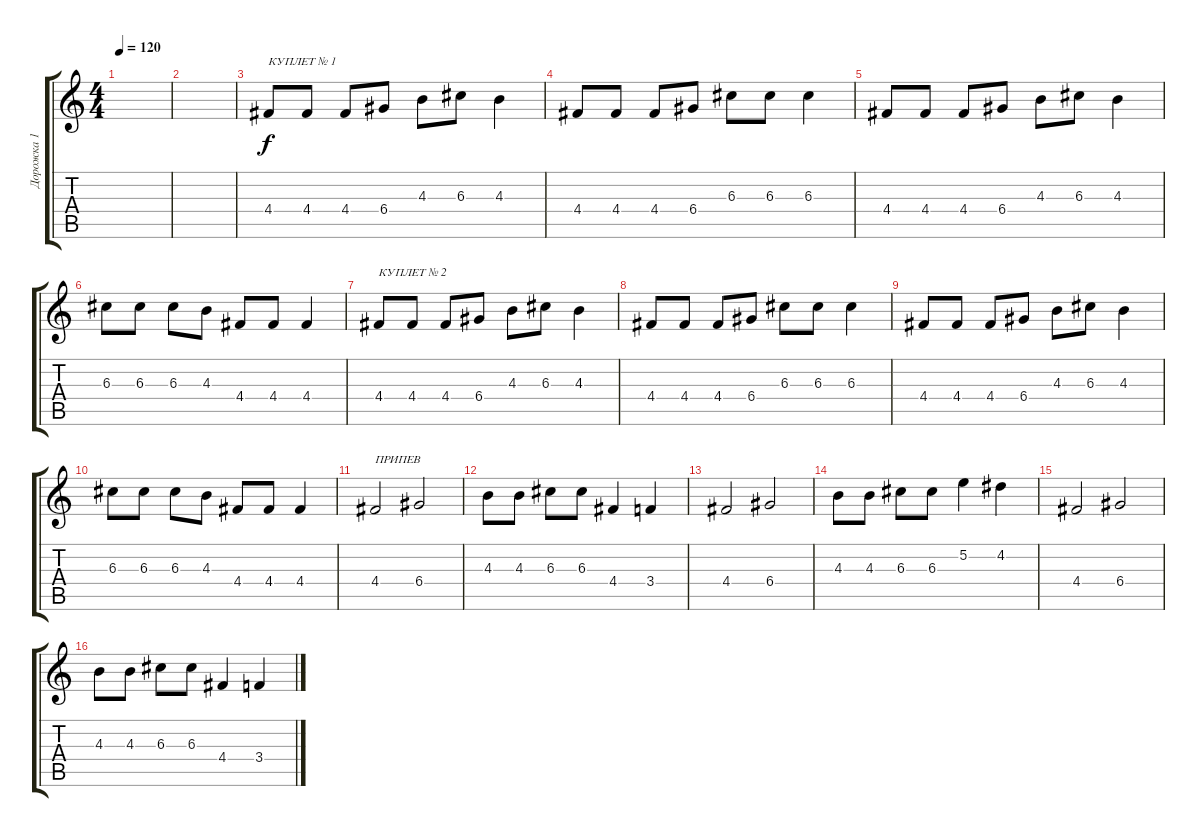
\track ("Дорожка 1" "Дорожка 1") {instrument acousticguitarsteel}
\staff {score tabs}
\tuning (E4 B3 G3 D3 A2 E2) {hide}
\ts (4 4)
\tempo 120
\clef g2
\ks c
|
|
4.4.8{txt "КУПЛЕТ № 1"} 4.4.8 4.4.8 6.4.8 4.3.8 6.3.8 4.3.4 |
4.4.8 4.4.8 4.4.8 6.4.8 6.3.8 6.3.8 6.3.4 |
4.4.8 4.4.8 4.4.8 6.4.8 4.3.8 6.3.8 4.3.4 |
6.3.8 6.3.8 6.3.8 4.3.8 4.4.8 4.4.8 4.4.4 |
4.4.8{txt "КУПЛЕТ № 2"} 4.4.8 4.4.8 6.4.8 4.3.8 6.3.8 4.3.4 |
4.4.8 4.4.8 4.4.8 6.4.8 6.3.8 6.3.8 6.3.4 |
4.4.8 4.4.8 4.4.8 6.4.8 4.3.8 6.3.8 4.3.4 |
6.3.8 6.3.8 6.3.8 4.3.8 4.4.8 4.4.8 4.4.4 |
4.4.2{txt "ПРИПЕВ"} 6.4.2 |
4.3.8 4.3.8 6.3.8 6.3.8 4.4.4 3.4.4 |
4.4.2 6.4.2 |
4.3.8 4.3.8 6.3.8 6.3.8 5.2.4 4.2.4 |
4.4.2 6.4.2 |
4.3.8 4.3.8 6.3.8 6.3.8 4.4.4 3.4.4
